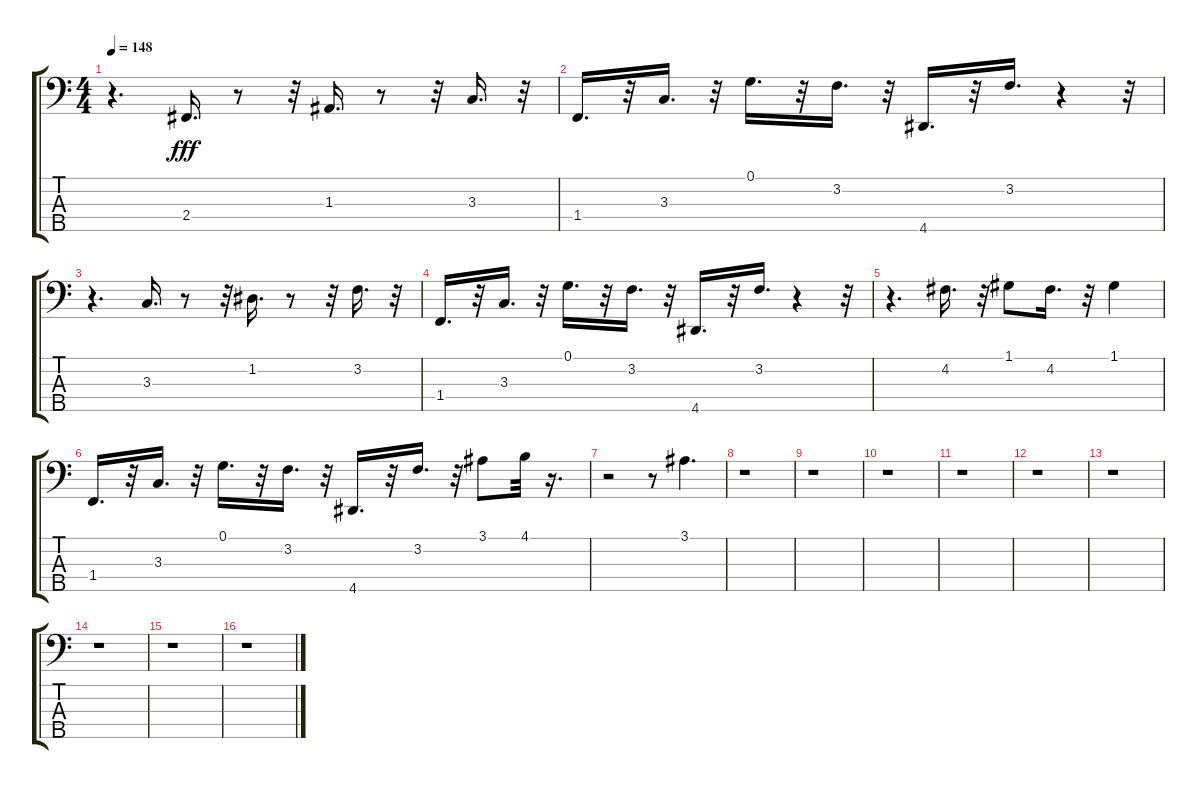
\track "" {instrument electricbassfinger}
\staff {score tabs}
\tuning (G2 D2 A1 E1 B0) {hide}
\ts (4 4)
\tempo 148
\clef f4
\ks c
r.4{d dy fff} 2.4.16{d} r.8 r.32 1.3.16{d} r.8 r.32 3.3.16{d} r.32 |
1.4.16{d} r.32 3.3.16{d} r.32 0.1.16{d} r.32 3.2.16{d} r.32 4.5.16{d} r.32 3.2.16{d} r.4 r.32 |
r.4{d} 3.3.16{d} r.8 r.32 1.2.16{d} r.8 r.32 3.2.16{d} r.32 |
1.4.16{d} r.32 3.3.16{d} r.32 0.1.16{d} r.32 3.2.16{d} r.32 4.5.16{d} r.32 3.2.16{d} r.4 r.32 |
r.4{d} 4.2.16{d} r.32 1.1.8 4.2.16{d} r.32 1.1.4 |
1.4.16{d} r.32 3.3.16{d} r.32 0.1.16{d} r.32 3.2.16{d} r.32 4.5.16{d} r.32 3.2.16{d} r.32 3.1.8 4.1.32 r.16{d} |
r.2 r.8 3.1.4{d} |
r.1 |
r.1 |
r.1 |
r.1 |
r.1 |
r.1 |
r.1 |
r.1 |
r.1
